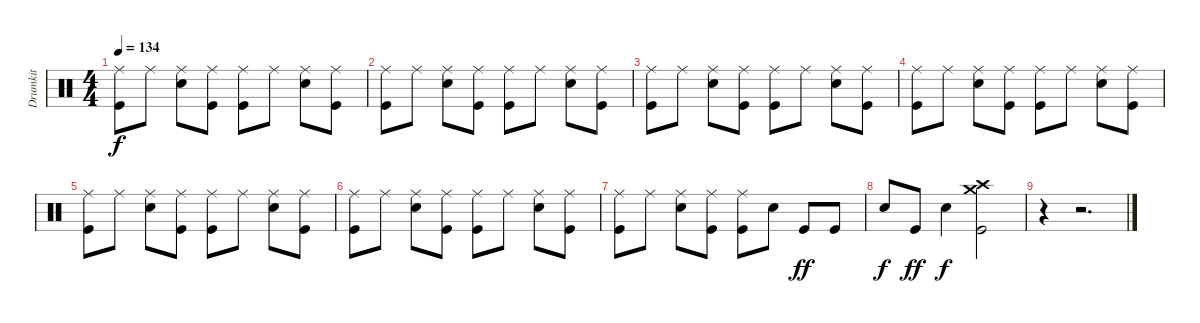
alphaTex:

\track ("Drumkit" "Drumkit") {instrument percussion}
\staff {score}
\articulation defaults
\ts (4 4)
\tempo 134
\clef neutral
\ks c
("Ride (middle)" "Kick (hit)").8{dy f} "Ride (middle)".8 ("Ride (middle)" "Snare (hit) 2").8 ("Ride (middle)" "Kick (hit)").8 ("Ride (middle)" "Kick (hit)").8 "Ride (middle)".8 ("Ride (middle)" "Snare (hit) 2").8 ("Ride (middle)" "Kick (hit)").8 |
("Ride (middle)" "Kick (hit)").8 "Ride (middle)".8 ("Ride (middle)" "Snare (hit) 2").8 ("Ride (middle)" "Kick (hit)").8 ("Ride (middle)" "Kick (hit)").8 "Ride (middle)".8 ("Ride (middle)" "Snare (hit) 2").8 ("Ride (middle)" "Kick (hit)").8 |
("Ride (middle)" "Kick (hit)").8 "Ride (middle)".8 ("Ride (middle)" "Snare (hit) 2").8 ("Ride (middle)" "Kick (hit)").8 ("Ride (middle)" "Kick (hit)").8 "Ride (middle)".8 ("Ride (middle)" "Snare (hit) 2").8 ("Ride (middle)" "Kick (hit)").8 |
("Ride (middle)" "Kick (hit)").8 "Ride (middle)".8 ("Ride (middle)" "Snare (hit) 2").8 ("Ride (middle)" "Kick (hit)").8 ("Ride (middle)" "Kick (hit)").8 "Ride (middle)".8 ("Ride (middle)" "Snare (hit) 2").8 ("Ride (middle)" "Kick (hit)").8 |
("Ride (middle)" "Kick (hit)").8 "Ride (middle)".8 ("Ride (middle)" "Snare (hit) 2").8 ("Ride (middle)" "Kick (hit)").8 ("Ride (middle)" "Kick (hit)").8 "Ride (middle)".8 ("Ride (middle)" "Snare (hit) 2").8 ("Ride (middle)" "Kick (hit)").8 |
("Ride (middle)" "Kick (hit)").8 "Ride (middle)".8 ("Ride (middle)" "Snare (hit) 2").8 ("Ride (middle)" "Kick (hit)").8 ("Ride (middle)" "Kick (hit)").8 "Ride (middle)".8 ("Ride (middle)" "Snare (hit) 2").8 ("Ride (middle)" "Kick (hit)").8 |
("Ride (middle)" "Kick (hit)").8 "Ride (middle)".8 ("Ride (middle)" "Snare (hit) 2").8 ("Ride (middle)" "Kick (hit)").8 ("Ride (middle)" "Kick (hit)").8 "Snare (hit) 2".8 "Kick (hit)".8{dy ff} "Kick (hit)".8 |
"Snare (hit) 2".8{dy f} "Kick (hit)".8{dy ff} "Snare (hit) 2".4{dy f} ("Crash high (hit)" "Crash medium (hit)" "Kick (hit)").2 |
r.4 r.2{d}
